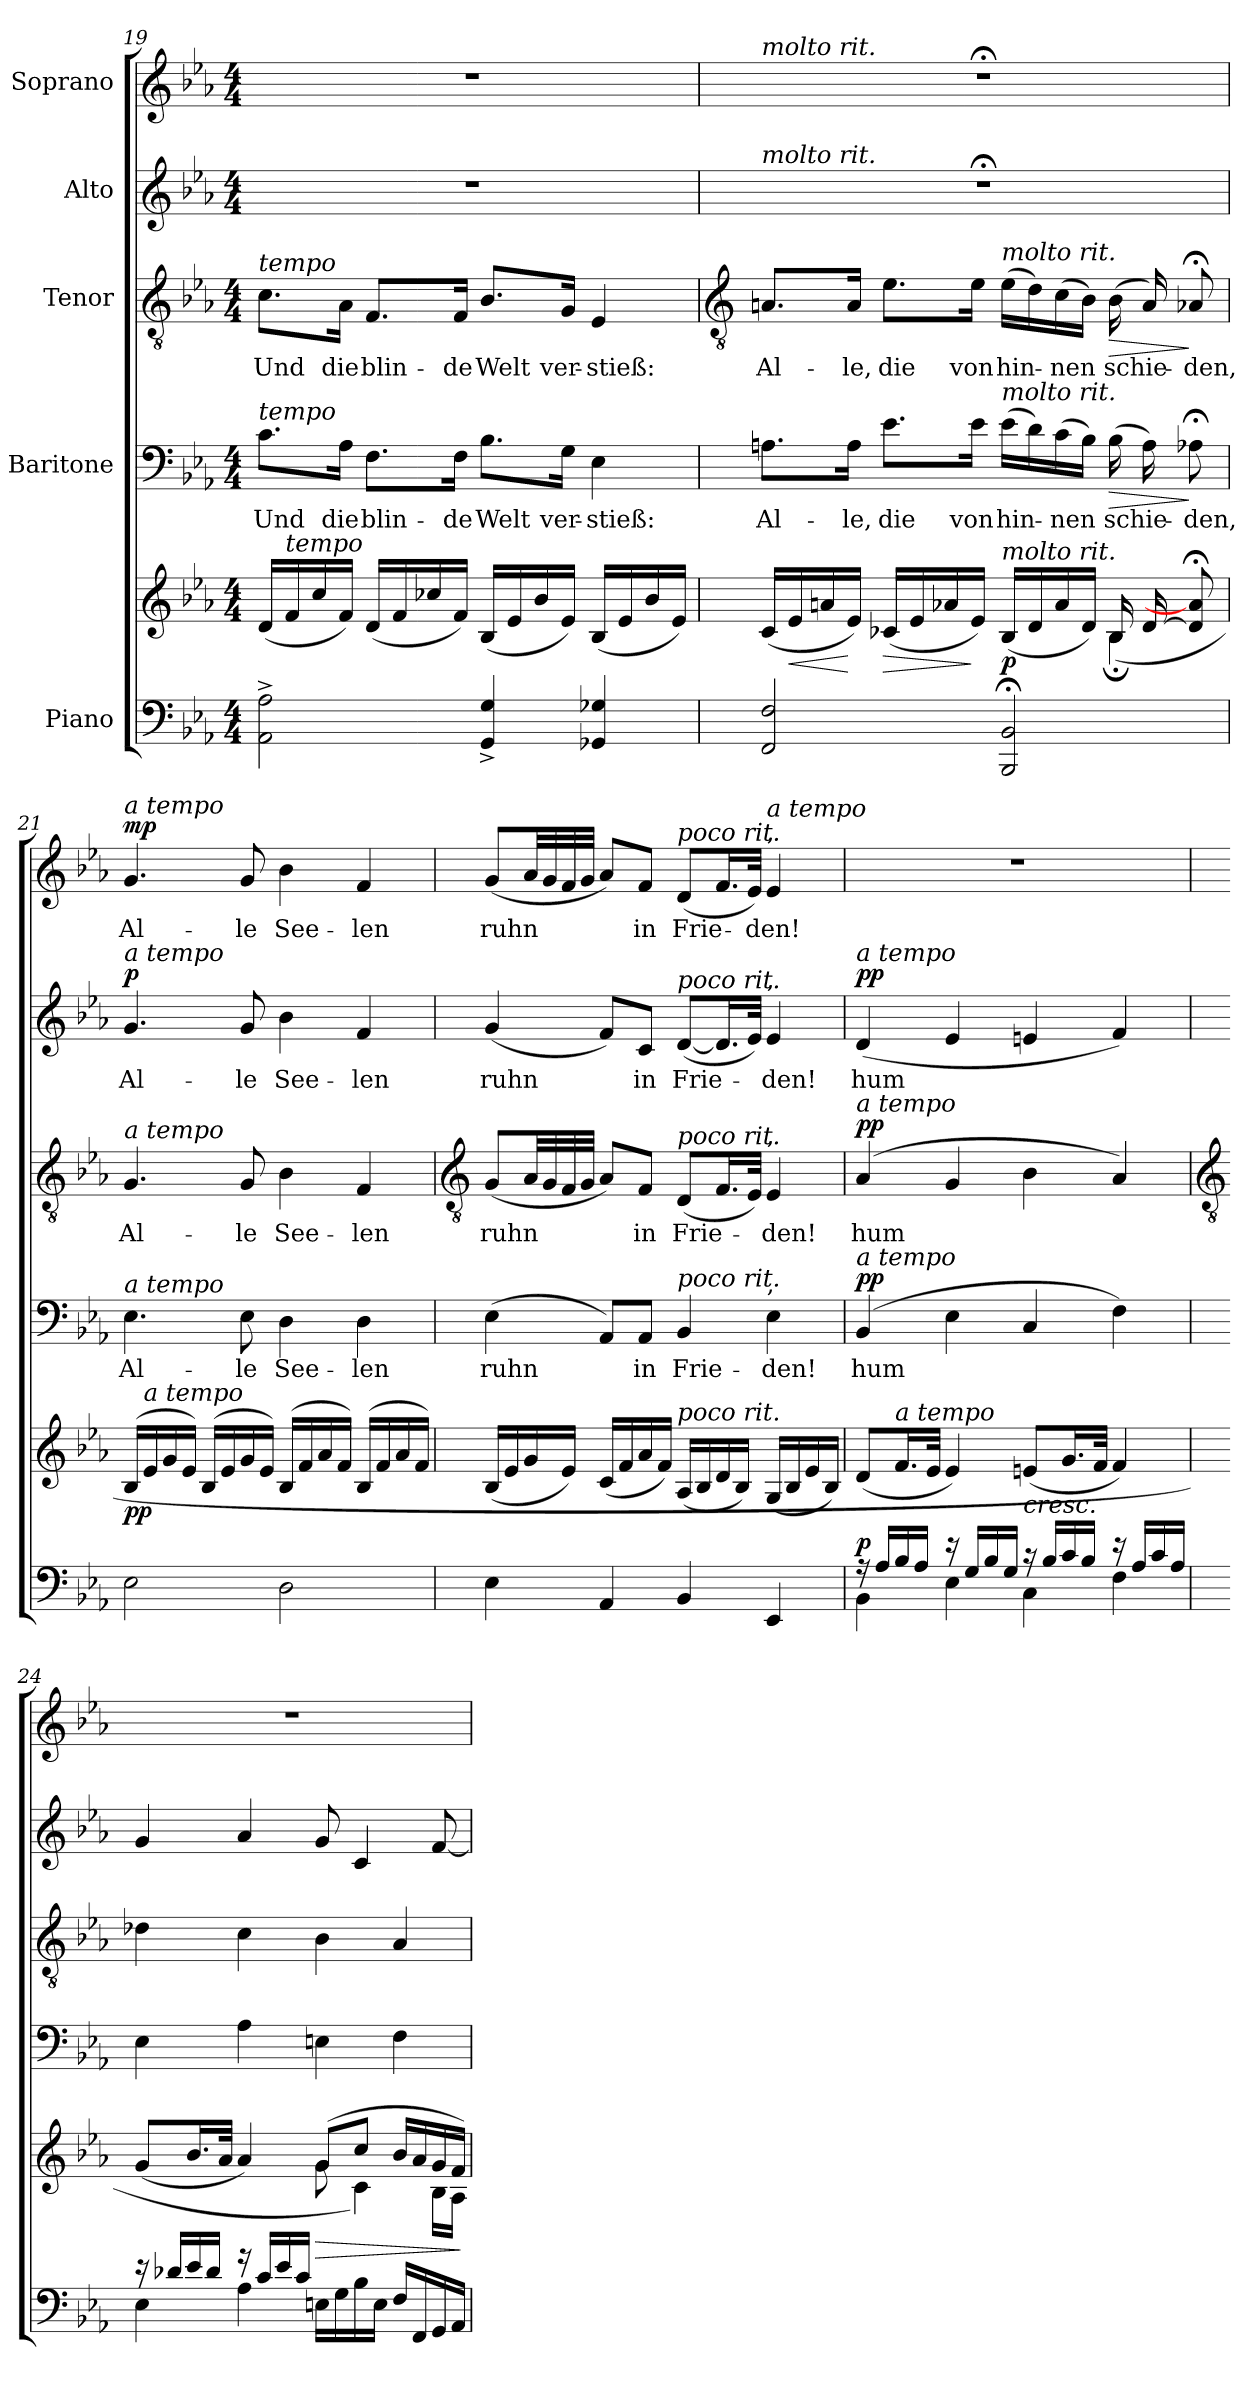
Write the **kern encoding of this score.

**kern	**kern	**dynam	**kern	**text	**dynam	**kern	**text	**dynam	**kern	**text	**dynam	**kern	**text	**dynam
*part5	*part5	*part5	*part4	*part4	*part4	*part3	*part3	*part3	*part2	*part2	*part2	*part1	*part1	*part1
*staff6	*staff5	*staff5/6	*staff4	*staff4	*staff4	*staff3	*staff3	*staff3	*staff2	*staff2	*staff2	*staff1	*staff1	*staff1
*I"Piano	*	*	*I"Baritone	*	*	*I"Tenor	*	*	*I"Alto	*	*	*I"Soprano	*	*
*clefF4	*clefG2	*	*clefF4	*	*	*clefGv2	*	*	*clefG2	*	*	*clefG2	*	*
*k[b-e-a-]	*k[b-e-a-]	*	*k[b-e-a-]	*	*	*k[b-e-a-]	*	*	*k[b-e-a-]	*	*	*k[b-e-a-]	*	*
*E-:	*E-:	*	*E-:	*	*	*E-:	*	*	*E-:	*	*	*E-:	*	*
*M4/4	*M4/4	*	*M4/4	*	*	*M4/4	*	*	*M4/4	*	*	*M4/4	*	*
=19	=19	=19	=19	=19	=19	=19	=19	=19	=19	=19	=19	=19	=19	=19
!	!	!	!	!	!	!LO:TX:a:i:t=tempo	!	!	!	!	!	!	!	!
!	!	!	!LO:TX:a:i:t=tempo	!	!	!	!	!	!	!	!	!	!	!
!	!	!	!	!LO:LY:b	!	!	!LO:LY:b	!	!	!	!	!	!	!
2AA-^ 2A-^	(<16dLL	.	8.cL	Und	.	8.cL	Und	.	1r	.	.	1r	.	.
!	!LO:TX:a:i:t=tempo	!	!	!	!	!	!	!	!	!	!	!	!	!
.	16f	.	.	.	.	.	.	.	.	.	.	.	.	.
.	16cc	.	.	.	.	.	.	.	.	.	.	.	.	.
!	!	!	!	!LO:LY:b	!	!	!LO:LY:b	!	!	!	!	!	!	!
.	16fJJ)	.	16A-J	die	.	16A-J	die	.	.	.	.	.	.	.
!	!	!	!	!LO:LY:b	!	!	!LO:LY:b	!	!	!	!	!	!	!
.	(<16dLL	.	8.FL	blin-	.	8.FL	blin-	.	.	.	.	.	.	.
.	16f	.	.	.	.	.	.	.	.	.	.	.	.	.
.	16cc-X	.	.	.	.	.	.	.	.	.	.	.	.	.
!	!	!	!	!LO:LY:b	!	!	!LO:LY:b	!	!	!	!	!	!	!
.	16fJJ)	.	16FJ	-de	.	16FJ	-de	.	.	.	.	.	.	.
!	!	!	!	!LO:LY:b	!	!	!LO:LY:b	!	!	!	!	!	!	!
4GG^ 4G^	(<16B-LL	.	8.B-L	Welt	.	8.B-L	Welt	.	.	.	.	.	.	.
.	16e-	.	.	.	.	.	.	.	.	.	.	.	.	.
.	16b-	.	.	.	.	.	.	.	.	.	.	.	.	.
!	!	!	!	!LO:LY:b	!	!	!LO:LY:b	!	!	!	!	!	!	!
.	16e-JJ)	.	16GJ	ver-	.	16GJ	ver-	.	.	.	.	.	.	.
!	!	!	!	!LO:LY:b	!	!	!LO:LY:b	!	!	!	!	!	!	!
4GG-X 4G-X	(<16B-LL	.	4E-	-stieß:	.	4E-	-stieß:	.	.	.	.	.	.	.
.	16e-	.	.	.	.	.	.	.	.	.	.	.	.	.
.	16b-	.	.	.	.	.	.	.	.	.	.	.	.	.
.	16e-JJ)	.	.	.	.	.	.	.	.	.	.	.	.	.
!!LO:LB:g=z
=20	=20	=20	=20	=20	=20	=20	=20	=20	=20	=20	=20	=20	=20	=20
*	*	*	*	*	*	*clefGv2	*	*	*	*	*	*	*	*
*	*^	*	*	*	*	*	*	*	*	*	*	*	*	*
!	!	!	!	!	!	!	!	!	!	!	!	!	!LO:TX:a:i:t=molto rit.	!	!
!	!	!	!	!	!	!	!	!	!	!LO:TX:a:i:t=molto rit.	!	!	!	!	!
!	!	!	!	!	!LO:LY:b	!	!	!LO:LY:b	!	!	!	!	!	!	!
2FF 2F	(>16c/LL	2ryy	.	8.AnL	Al-	.	8.AnL	Al-	.	1r;<	.	.	1r;<	.	.
!	!	!	!LO:HP:b	!	!	!	!	!	!	!	!	!	!	!	!
.	16e-/	.	<	.	.	.	.	.	.	.	.	.	.	.	.
.	16an/	.	.	.	.	.	.	.	.	.	.	.	.	.	.
!	!	!	!	!	!LO:LY:b	!	!	!LO:LY:b	!	!	!	!	!	!	!
.	16e-/JJ)	.	[	16AJ	-le,	.	16AJ	-le,	.	.	.	.	.	.	.
!	!	!	!LO:HP:b	!	!LO:LY:b	!	!	!LO:LY:b	!	!	!	!	!	!	!
.	(>16c-X/LL	.	>	8.e-L	die	.	8.e-L	die	.	.	.	.	.	.	.
.	16e-/	.	.	.	.	.	.	.	.	.	.	.	.	.	.
.	16a-X/	.	.	.	.	.	.	.	.	.	.	.	.	.	.
!	!	!	!	!	!LO:LY:b	!	!	!LO:LY:b	!	!	!	!	!	!	!
.	16e-/JJ)	.	]	16e-J	von	.	16e-J	von	.	.	.	.	.	.	.
!	!	!	!	!	!	!	!LO:TX:a:i:t=molto rit.	!	!	!	!	!	!	!	!
!	!	!	!	!LO:TX:a:i:t=molto rit.	!	!	!	!	!	!	!	!	!	!	!
!	!LO:TX:a:i:t=molto rit.	!	!	!	!	!	!	!	!	!	!	!	!	!	!
!	!	!	!LO:DY:b	!	!LO:LY:b	!	!	!LO:LY:b	!	!	!	!	!	!	!
2BBB-;< 2BB-;<	(>16B-/LL	4ryy	p	(>16e-LL	hin-	.	(>16e-LL	hin-	.	.	.	.	.	.	.
.	16d/	.	.	16d)	.	.	16d)	.	.	.	.	.	.	.	.
!	!	!	!	!	!LO:LY:b	!	!	!LO:LY:b	!	!	!	!	!	!	!
.	16a-/	.	.	(>16c	-nen	.	(>16c	-nen	.	.	.	.	.	.	.
.	16d/JJ)	.	.	16B-JJ)	.	.	16B-JJ)	.	.	.	.	.	.	.	.
!	!	!	!	!	!LO:LY:b	!LO:HP:b	!	!LO:LY:b	!LO:HP:b	!	!	!	!	!	!
.	16B-/LL	(<4B-;\	.	(>16B-LL	schie-	>	(<16B-LL	schie-	>	.	.	.	.	.	.
.	[16d/	.	.	16A)	.	.	16A)	.	.	.	.	.	.	.	.
!	!	!	!	!	!LO:LY:b	!	!	!LO:LY:b	!	!	!	!	!	!	!
.	8d/];< 8a-/];<J	.	.	8A-X;<J	-den,	]	8A-X;<J	-den,	]	.	.	.	.	.	.
=21	=21	=21	=21	=21	=21	=21	=21	=21	=21	=21	=21	=21	=21	=21	=21
!	!	!	!	!	!	!	!	!	!	!	!	!	!LO:TX:a:i:t=a tempo	!	!
!	!	!	!	!	!	!	!	!	!	!LO:TX:a:i:t=a tempo	!	!	!	!	!
!	!	!	!	!	!	!	!LO:TX:a:i:t=a tempo	!	!	!	!	!	!	!	!
!	!	!	!	!LO:TX:a:i:t=a tempo	!	!	!	!	!	!	!	!	!	!	!
!	!	!	!LO:DY:b	!	!LO:LY:b	!	!	!LO:LY:b	!	!	!LO:LY:b	!LO:DY:a	!	!LO:LY:b	!LO:DY:a
2E-	(>16B-/LL	1ryy	pp	4.E-	Al-	.	4.G	Al-	.	4.g	Al-	p	4.g	Al-	mp
!	!LO:TX:a:i:t=a tempo	!	!	!	!	!	!	!	!	!	!	!	!	!	!
.	16e-/	.	.	.	.	.	.	.	.	.	.	.	.	.	.
.	16g/	.	.	.	.	.	.	.	.	.	.	.	.	.	.
.	16e-/JJ)	.	.	.	.	.	.	.	.	.	.	.	.	.	.
.	(>16B-/LL	.	.	.	.	.	.	.	.	.	.	.	.	.	.
.	16e-/	.	.	.	.	.	.	.	.	.	.	.	.	.	.
!	!	!	!	!	!LO:LY:b	!	!	!LO:LY:b	!	!	!LO:LY:b	!	!	!LO:LY:b	!
.	16g/	.	.	8E-	-le	.	8G	-le	.	8g	-le	.	8g	-le	.
.	16e-/JJ)	.	.	.	.	.	.	.	.	.	.	.	.	.	.
!	!	!	!	!	!LO:LY:b	!	!	!LO:LY:b	!	!	!LO:LY:b	!	!	!LO:LY:b	!
2D	(>16B-/LL	.	.	4D	See-	.	4B-	See-	.	4b-	See-	.	4b-	See-	.
.	16f/	.	.	.	.	.	.	.	.	.	.	.	.	.	.
.	16a-/	.	.	.	.	.	.	.	.	.	.	.	.	.	.
.	16f/JJ)	.	.	.	.	.	.	.	.	.	.	.	.	.	.
!	!	!	!	!	!LO:LY:b	!	!	!LO:LY:b	!	!	!LO:LY:b	!	!	!LO:LY:b	!
.	(>16B-/LL	.	.	4D	-len	.	4F	-len	.	4f	-len	.	4f	-len	.
.	16f/	.	.	.	.	.	.	.	.	.	.	.	.	.	.
.	16a-/	.	.	.	.	.	.	.	.	.	.	.	.	.	.
.	16f/JJ)	.	.	.	.	.	.	.	.	.	.	.	.	.	.
*	*v	*v	*	*	*	*	*	*	*	*	*	*	*	*	*
!!LO:LB:g=z
=22	=22	=22	=22	=22	=22	=22	=22	=22	=22	=22	=22	=22	=22	=22
*	*	*	*	*	*	*clefGv2	*	*	*	*	*	*	*	*
*^	*	*	*	*	*	*	*	*	*	*	*	*	*	*
!	!	!	!	!	!LO:LY:b	!	!	!LO:LY:b	!	!	!LO:LY:b	!	!	!LO:LY:b	!
4E-\	1ryy	(<16B-LL	.	(>4E-	ruhn	.	(<8GL	ruhn	.	(<4g	ruhn	.	(<8gL	ruhn	.
.	.	16e-	.	.	.	.	.	.	.	.	.	.	.	.	.
.	.	16g	.	.	.	.	32A-LL	.	.	.	.	.	32a-LL	.	.
.	.	.	.	.	.	.	32G	.	.	.	.	.	32g	.	.
.	.	16e-JJ)	.	.	.	.	32F	.	.	.	.	.	32f	.	.
.	.	.	.	.	.	.	32GJJJ	.	.	.	.	.	32gJJJ	.	.
4AA-/	.	(<16cLL	.	8AA-L)	.	.	8A-L)	.	.	8fL)	.	.	8a-L)	.	.
.	.	16f	.	.	.	.	.	.	.	.	.	.	.	.	.
!	!	!	!	!	!LO:LY:b	!	!	!LO:LY:b	!	!	!LO:LY:b	!	!	!LO:LY:b	!
.	.	16a-	.	8AA-J	in	.	8FJ	in	.	8cJ	in	.	8fJ	in	.
.	.	16fJJ)	.	.	.	.	.	.	.	.	.	.	.	.	.
!	!	!	!	!	!	!	!	!	!	!	!	!	!LO:TX:a:i:t=poco rit.	!	!
!	!	!	!	!	!	!	!	!	!	!LO:TX:a:i:t=poco rit.	!	!	!	!	!
!	!	!	!	!	!	!	!LO:TX:a:i:t=poco rit.	!	!	!	!	!	!	!	!
!	!	!	!	!LO:TX:a:i:t=poco rit.	!	!	!	!	!	!	!	!	!	!	!
!	!	!LO:TX:a:i:t=poco rit.	!	!	!	!	!	!	!	!	!	!	!	!	!
!	!	!	!	!	!LO:LY:b	!	!	!LO:LY:b	!	!	!LO:LY:b	!	!	!LO:LY:b	!
4BB-/	.	(<16A-LL	.	4BB-	Frie-	.	(<8DL	Frie-	.	(<[8dL	Frie-	.	(<8dL	Frie-	.
.	.	16B-	.	.	.	.	.	.	.	.	.	.	.	.	.
.	.	16d	.	.	.	.	16.FL	.	.	16.dL]	.	.	16.fL	.	.
.	.	16B-JJ)	.	.	.	.	.	.	.	.	.	.	.	.	.
.	.	.	.	.	.	.	32E-JJ)	.	.	32e-JJ)	.	.	32e-JJ)	.	.
!	!	!	!	!	!	!	!	!	!	!	!	!	!LO:TX:a:t=,	!	!
!	!	!	!	!	!	!	!	!	!	!	!	!	!LO:TX:a:i:t=a tempo	!	!
!	!	!	!	!	!	!	!	!	!	!LO:TX:a:t=,	!	!	!	!	!
!	!	!	!	!	!	!	!LO:TX:a:t=,	!	!	!	!	!	!	!	!
!	!	!	!	!LO:TX:a:t=,	!	!	!	!	!	!	!	!	!	!	!
!	!	!	!	!	!LO:LY:b	!	!	!LO:LY:b	!	!	!LO:LY:b	!	!	!LO:LY:b	!
4EE-/	.	(<16GLL	.	4E-	-den!	.	4E-	-den!	.	4e-	-den!	.	4e-	-den!	.
.	.	16B-	.	.	.	.	.	.	.	.	.	.	.	.	.
.	.	16e-	.	.	.	.	.	.	.	.	.	.	.	.	.
.	.	16B-JJ)	.	.	.	.	.	.	.	.	.	.	.	.	.
=23	=23	=23	=23	=23	=23	=23	=23	=23	=23	=23	=23	=23	=23	=23	=23
!	!	!	!	!	!	!	!	!	!	!LO:TX:a:i:t=a tempo	!	!	!	!	!
!	!	!	!	!	!	!	!LO:TX:a:i:t=a tempo	!	!	!	!	!	!	!	!
!	!	!	!	!LO:TX:a:i:t=a tempo	!	!	!	!	!	!	!	!	!	!	!
!	!	!	!LO:DY:a=2	!	!LO:LY:b	!LO:DY:a	!	!LO:LY:b	!LO:DY:a	!	!LO:LY:b	!LO:DY:a	!	!	!
16r	4BB-\	(<8dL	p	(>4BB-	hum	pp	(<4A-	hum	pp	(<4d	hum	pp	1r	.	.
16A-/LL	.	.	.	.	.	.	.	.	.	.	.	.	.	.	.
!	!	!LO:TX:a:i:t=a tempo	!	!	!	!	!	!	!	!	!	!	!	!	!
16B-/	.	16.fL	.	.	.	.	.	.	.	.	.	.	.	.	.
16A-/JJ	.	.	.	.	.	.	.	.	.	.	.	.	.	.	.
.	.	32e-JJ	.	.	.	.	.	.	.	.	.	.	.	.	.
16r	4E-\	4e-)	.	4E-	.	.	4G	.	.	4e-	.	.	.	.	.
16G/LL	.	.	.	.	.	.	.	.	.	.	.	.	.	.	.
16B-/	.	.	.	.	.	.	.	.	.	.	.	.	.	.	.
16G/JJ	.	.	.	.	.	.	.	.	.	.	.	.	.	.	.
!	!	!LO:TX:b:i:t=cresc.	!	!	!	!	!	!	!	!	!	!	!	!	!
16r	4C\	(<8enL	.	4C	.	.	4B-	.	.	4en	.	.	.	.	.
16B-/LL	.	.	.	.	.	.	.	.	.	.	.	.	.	.	.
16c/	.	16.gL	.	.	.	.	.	.	.	.	.	.	.	.	.
16B-/JJ	.	.	.	.	.	.	.	.	.	.	.	.	.	.	.
.	.	32fJJ	.	.	.	.	.	.	.	.	.	.	.	.	.
16r	4F\	4f)	.	4F)	.	.	4A-)	.	.	4f)	.	.	.	.	.
16A-/LL	.	.	.	.	.	.	.	.	.	.	.	.	.	.	.
16c/	.	.	.	.	.	.	.	.	.	.	.	.	.	.	.
16A-/JJ	.	.	.	.	.	.	.	.	.	.	.	.	.	.	.
!!LO:LB:g=z
=24	=24	=24	=24	=24	=24	=24	=24	=24	=24	=24	=24	=24	=24	=24	=24
*	*	*	*	*	*	*	*clefGv2	*	*	*	*	*	*	*	*
*	*	*^	*	*	*	*	*	*	*	*	*	*	*	*	*
16r	4E-\	(>8g/L	2ryy	.	4E-	.	.	4d-X	.	.	4g	.	.	1r	.	.
16d-X/LL	.	.	.	.	.	.	.	.	.	.	.	.	.	.	.	.
16e-/	.	16.b-/L	.	.	.	.	.	.	.	.	.	.	.	.	.	.
16d-/JJ	.	.	.	.	.	.	.	.	.	.	.	.	.	.	.	.
.	.	32a-/JJ	.	.	.	.	.	.	.	.	.	.	.	.	.	.
16r	4A-\	4a-/)	.	.	4A-	.	.	4c	.	.	4a-	.	.	.	.	.
16c/LL	.	.	.	.	.	.	.	.	.	.	.	.	.	.	.	.
16e-/	.	.	.	.	.	.	.	.	.	.	.	.	.	.	.	.
16c/JJ	.	.	.	.	.	.	.	.	.	.	.	.	.	.	.	.
!	!	!	!	!LO:HP:b	!	!	!	!	!	!	!	!	!	!	!	!
16En\LL	2ryy	(>8g/L	8g\	>	4En	.	.	4B-	.	.	8g	.	.	.	.	.
16G\	.	.	.	.	.	.	.	.	.	.	.	.	.	.	.	.
16B-\	.	8cc/J	4c\)	.	.	.	.	.	.	.	4c	.	.	.	.	.
16E\JJ	.	.	.	.	.	.	.	.	.	.	.	.	.	.	.	.
16F/LL	.	16b-/LL	.	.	4F	.	.	4A-	.	.	.	.	.	.	.	.
16FF/	.	16a-/	.	.	.	.	.	.	.	.	.	.	.	.	.	.
16GG/	.	16g/	16B-\LL	.	.	.	.	.	.	.	[8f	.	.	.	.	.
16AA-/JJ	.	16f/JJ)	16A-\JJ	.	.	.	.	.	.	.	.	.	.	.	.	.
*v	*v	*	*	*	*	*	*	*	*	*	*	*	*	*	*	*
*	*v	*v	*	*	*	*	*	*	*	*	*	*	*	*	*
.	.	]	.	.	.	.	.	.	.	.	.	.	.	.
=	=	=	=	=	=	=	=	=	=	=	=	=	=	=
*-	*-	*-	*-	*-	*-	*-	*-	*-	*-	*-	*-	*-	*-	*-
